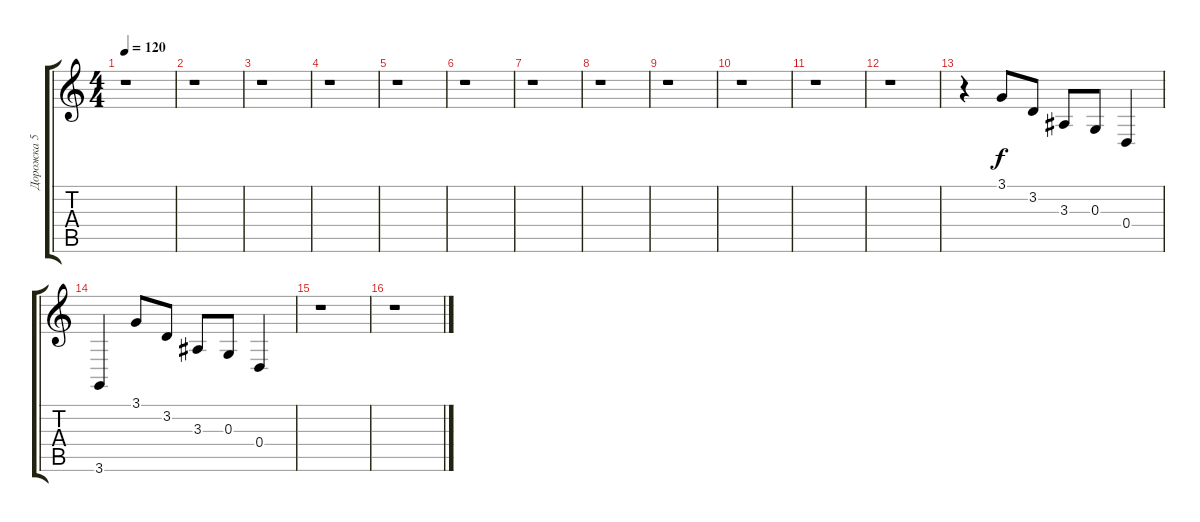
\track ("Дорожка 5" "Дорожка 5") {instrument flute}
\staff {score tabs}
\tuning (E4 B3 G3 D3 A2 E2) {hide}
\ts (4 4)
\tempo 120
\clef g2
\ks c
r.1{dy f instrument flute} |
r.1 |
r.1 |
r.1 |
r.1 |
r.1 |
r.1 |
r.1 |
r.1 |
r.1 |
r.1 |
r.1 |
r.4 3.1.8 3.2.8 3.3.8 0.3.8 0.4.4 |
3.6.4 3.1.8 3.2.8 3.3.8 0.3.8 0.4.4 |
r.1 |
r.1
